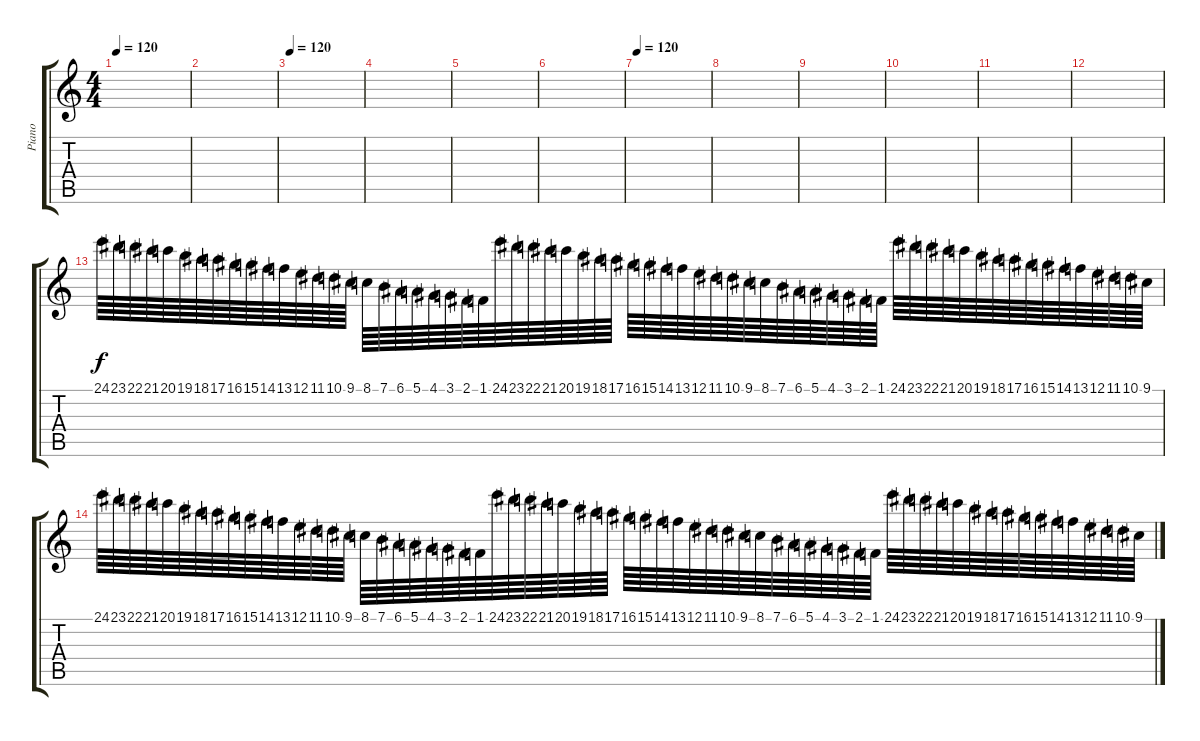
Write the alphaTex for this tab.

\track ("Piano" "Piano") {instrument electricgrandpiano}
\staff {score tabs}
\tuning (E4 B3 G3 D3 A2 E2) {hide}
\ts (4 4)
\tempo 120
\clef g2
\ks c
|
|
\tempo 120
|
|
|
|
\tempo 120
|
|
|
|
|
|
24.1.64 23.1.64 22.1.64 21.1.64 20.1.64 19.1.64 18.1.64 17.1.64 16.1.64 15.1.64 14.1.64 13.1.64 12.1.64 11.1.64 10.1.64 9.1.64 8.1.64 7.1.64 6.1.64 5.1.64 4.1.64 3.1.64 2.1.64 1.1.64 24.1.64 23.1.64 22.1.64 21.1.64 20.1.64 19.1.64 18.1.64 17.1.64 16.1.64 15.1.64 14.1.64 13.1.64 12.1.64 11.1.64 10.1.64 9.1.64 8.1.64 7.1.64 6.1.64 5.1.64 4.1.64 3.1.64 2.1.64 1.1.64 24.1.64 23.1.64 22.1.64 21.1.64 20.1.64 19.1.64 18.1.64 17.1.64 16.1.64 15.1.64 14.1.64 13.1.64 12.1.64 11.1.64 10.1.64 9.1.64 |
24.1.64 23.1.64 22.1.64 21.1.64 20.1.64 19.1.64 18.1.64 17.1.64 16.1.64 15.1.64 14.1.64 13.1.64 12.1.64 11.1.64 10.1.64 9.1.64 8.1.64 7.1.64 6.1.64 5.1.64 4.1.64 3.1.64 2.1.64 1.1.64 24.1.64 23.1.64 22.1.64 21.1.64 20.1.64 19.1.64 18.1.64 17.1.64 16.1.64 15.1.64 14.1.64 13.1.64 12.1.64 11.1.64 10.1.64 9.1.64 8.1.64 7.1.64 6.1.64 5.1.64 4.1.64 3.1.64 2.1.64 1.1.64 24.1.64 23.1.64 22.1.64 21.1.64 20.1.64 19.1.64 18.1.64 17.1.64 16.1.64 15.1.64 14.1.64 13.1.64 12.1.64 11.1.64 10.1.64 9.1.64
